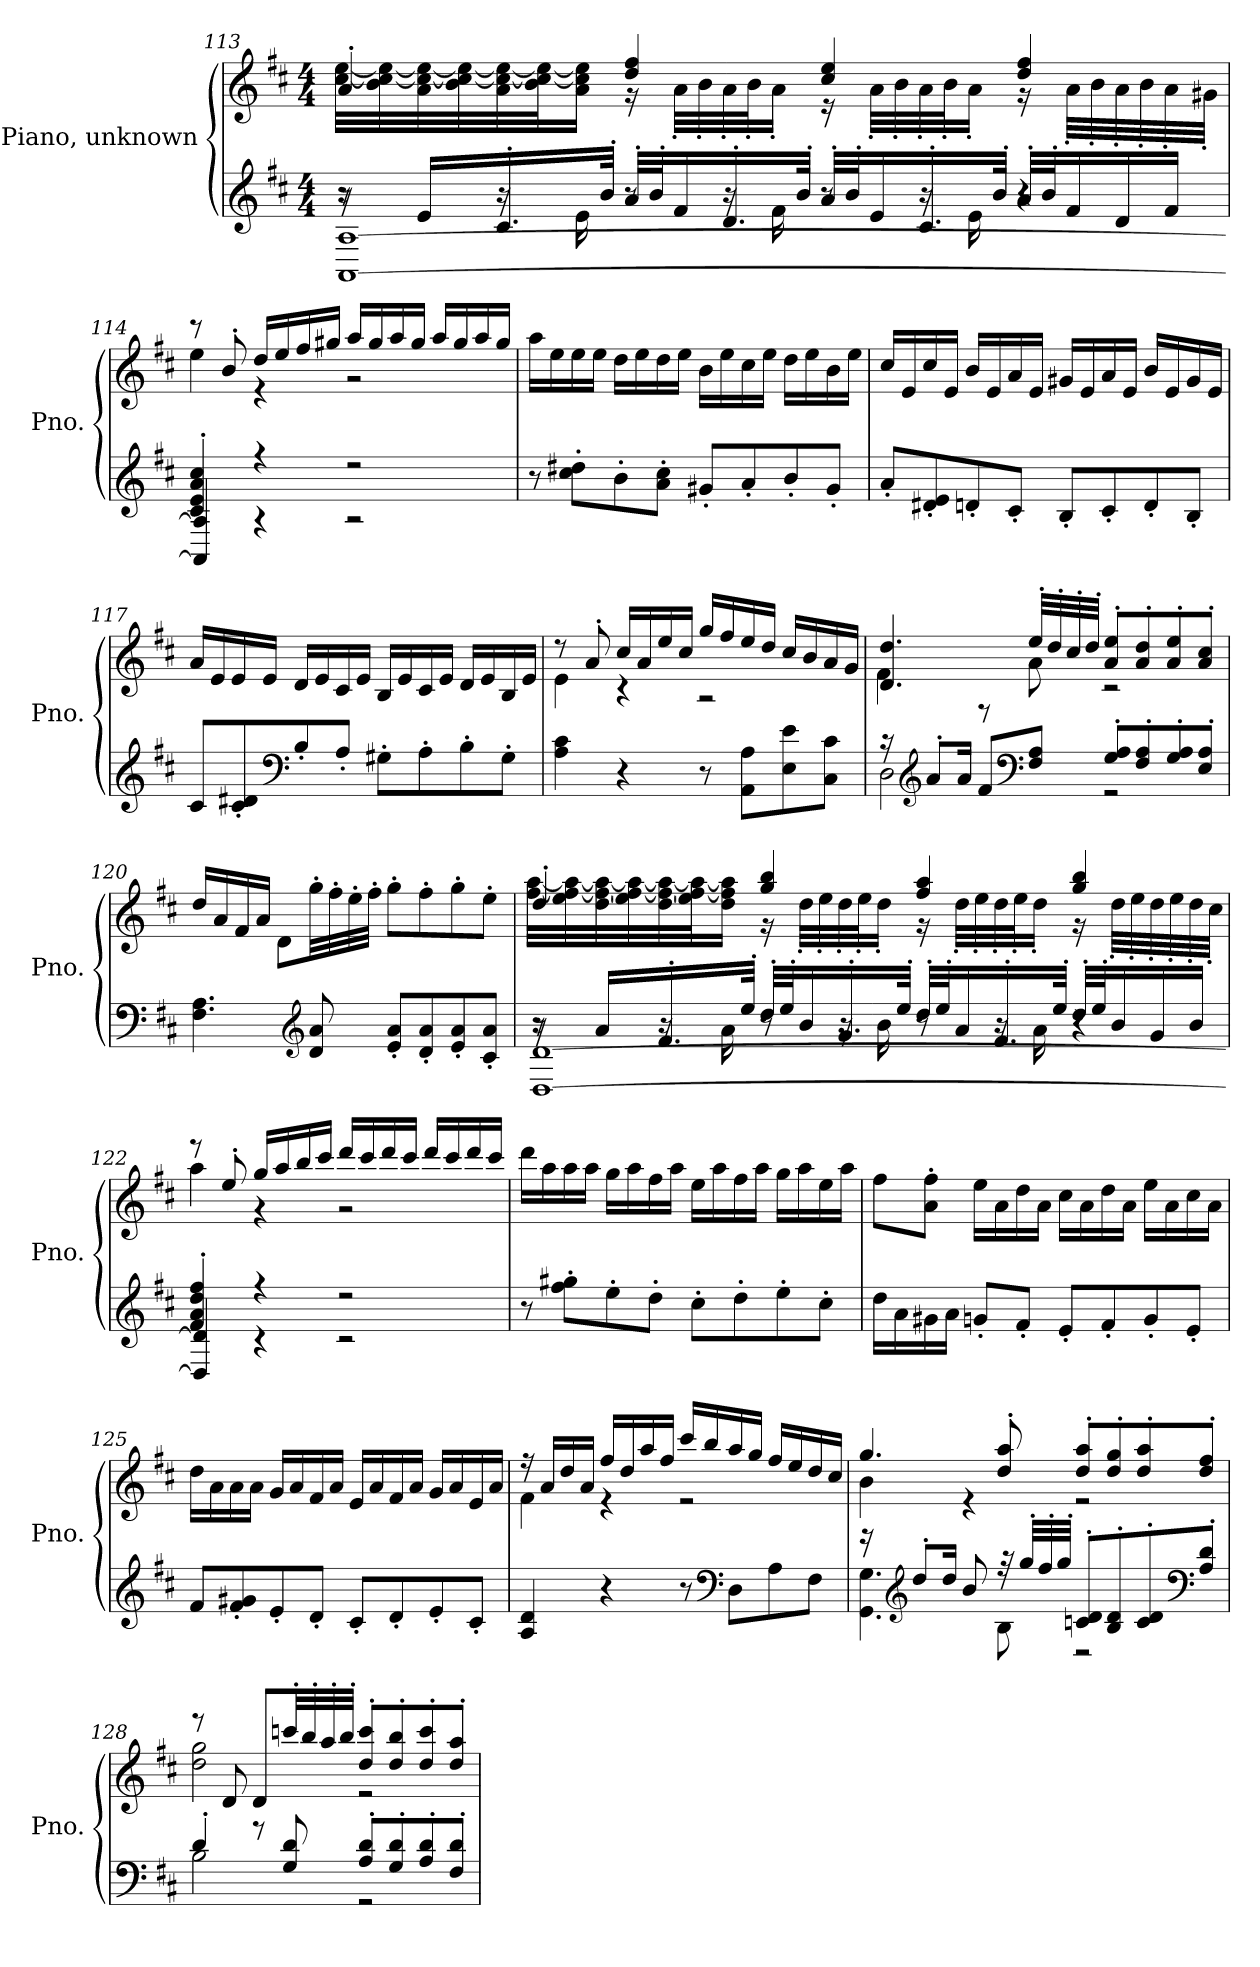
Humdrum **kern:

**kern	**kern
*part1	*part1
*staff2	*staff1
*I"Piano, unknown	*
*I'Pno.	*
!!LO:LB:g=z
*clefG2	*clefG2
*k[f#c#]	*k[f#c#]
*M4/4	*M4/4
=113	=113
*^	*^
*	*^	*	*
16r	8r	[1AA [1A	4a'/	[32cc#\ [32ee\LLL
.	.	.	.	32b\ 32cc#\_ 32ee\_
16e/LL	.	.	.	32a\ 32cc#\_ 32ee\_
.	.	.	.	32b\ 32cc#\_ 32ee\_
16.c#'/	16r	.	.	32a\ 32cc#\_ 32ee\_
.	.	.	.	32b\ 32cc#\_ 32ee\_J
.	16e\	.	.	16a\ 16cc#\] 16ee\]JJ
32b'/JJk	.	.	.	.
32a'/LLL	8r	.	4dd/ 4ff#/	16r
32b'/J	.	.	.	.
16f#/	.	.	.	32a'\LLL
.	.	.	.	32b'\
16.d'/	16r	.	.	32a'\
.	.	.	.	32b'\J
.	16f#\	.	.	16a'\JJ
32b'/JJk	.	.	.	.
32a'/LLL	8r	.	4cc#/ 4ee/	16r
32b'/J	.	.	.	.
16e/	.	.	.	32a'\LLL
.	.	.	.	32b'\
16.c#'/	16r	.	.	32a'\
.	.	.	.	32b'\J
.	16e\	.	.	16a'\JJ
32b'/JJk	.	.	.	.
32a'/LLL	4r	.	4dd/ 4ff#/	16r
32b'/J	.	.	.	.
16f#/	.	.	.	32a'\LLL
.	.	.	.	32b'\
16d/	.	.	.	32a'\
.	.	.	.	32b'\
16f#/JJ	.	.	.	32a'\
.	.	.	.	32g#X'\JJJ
*	*v	*v	*	*
!!LO:LB:g=z	!!
=114	=114	=114	=114
4c#/' 4e/' 4a/' 4cc#/'	4AA/] 4A/]	8r	4ee\
.	.	8b'/	.
4r	4r	16dd/LL	4r
.	.	16ee/	.
.	.	16ff#/	.
.	.	16gg#X/JJ	.
2r	2r	16aa/LL	2r
.	.	16gg#/	.
.	.	16aa/	.
.	.	16gg#/JJ	.
.	.	16aa/LL	.
.	.	16gg#/	.
.	.	16aa/	.
.	.	16gg#/JJ	.
*v	*v	*	*
*	*v	*v
=115	=115
8r	16aa\LL
.	16ee\
8cc#\' 8dd#X\'L	16ee\
.	16ee\JJ
8b'\	16dd\LL
.	16ee\
8a\' 8cc#\'J	16dd\
.	16ee\JJ
8g#X'/L	16b\LL
.	16ee\
8a'/	16cc#\
.	16ee\JJ
8b'/	16dd\LL
.	16ee\
8g#'/J	16b\
.	16ee\JJ
!!LO:LB:g=z
=116	=116
8a'/L	16cc#/LL
.	16e/
8d#X/' 8e/'	16cc#/
.	16e/JJ
8dn'/	16b/LL
.	16e/
8c#'/J	16a/
.	16e/JJ
8B'/L	16g#X/LL
.	16e/
8c#'/	16a/
.	16e/JJ
8d'/	16b/LL
.	16e/
8B'/J	16g#/
.	16e/JJ
=117	=117
8c#/L	16a/LL
.	16e/
8c#/' 8d#X/'	16e/
.	16e/JJ
*clefF4	*
8B'/	16d/LL
.	16e/
8A'/J	16c#/
.	16e/JJ
8G#X'\L	16B/LL
.	16e/
8A'\	16c#/
.	16e/JJ
8B'\	16d/LL
.	16e/
8G#'\J	16B/
.	16e/JJ
!!LO:PB:g=z
=118	=118
*	*^
4A\ 4c#\	8r	4e\
.	8a'/	.
4r	16cc#/LL	4r
.	16a/	.
.	16ee/	.
.	16cc#/JJ	.
8r	16gg/LL	2r
.	16ff#/	.
8AA\ 8A\L	16ee/	.
.	16dd/JJ	.
8E\ 8e\	16cc#/LL	.
.	16b/	.
8C#\ 8c#\J	16a/	.
.	16g/JJ	.
=119	=119	=119
*^	*	*
16r	2D\	4.d/ 4.dd/	4f#\
*clefG2	*	*	*
8a'/L	.	.	.
16a/Jk	.	.	.
8f#/L	.	.	8r
*clefF4	*	*	*
8F#/ 8A/J	.	32ee'/LLL	8a\
.	.	32dd'/	.
.	.	32cc#'/	.
.	.	32dd'/JJJ	.
8G/' 8A/'L	2r	8a/' 8ee/'L	2r
8F#/' 8A/'	.	8a/' 8dd/'	.
8G/' 8A/'	.	8a/' 8ee/'	.
8E/' 8A/'J	.	8a/' 8cc#/'J	.
*v	*v	*	*
*	*v	*v
=120	=120
4.F#\ 4.A\	16dd/LL
.	16a/
.	16f#/
.	16a/JJ
.	8d\L
*clefG2	*
8d/ 8a/	32gg'\LL
.	32ff#'\
.	32ee'\
.	32ff#'\JJJ
8e/' 8a/'L	8gg'\L
8d/' 8a/'	8ff#'\
8e/' 8a/'	8gg'\
8c#/' 8a/'J	8ee'\J
!!LO:LB:g=z
=121	=121
*^	*^
*	*^	*	*
16r	8r	[1D [1d	4dd'/	[32ff#\ [32aa\LLL
.	.	.	.	32ee\ 32ff#\_ 32aa\_
16a/LL	.	.	.	32dd\ 32ff#\_ 32aa\_
.	.	.	.	32ee\ 32ff#\_ 32aa\_
16.f#'/	16r	.	.	32dd\ 32ff#\_ 32aa\_
.	.	.	.	32ee\ 32ff#\_ 32aa\_J
.	16a\	.	.	16dd\ 16ff#\] 16aa\]JJ
32ee'/JJk	.	.	.	.
32dd'/LLL	8r	.	4gg/ 4bb/	16r
32ee'/J	.	.	.	.
16b/	.	.	.	32dd'\LLL
.	.	.	.	32ee'\
16.g'/	16r	.	.	32dd'\
.	.	.	.	32ee'\J
.	16b\	.	.	16dd'\JJ
32ee'/JJk	.	.	.	.
32dd'/LLL	8r	.	4ff#/ 4aa/	16r
32ee'/J	.	.	.	.
16a/	.	.	.	32dd'\LLL
.	.	.	.	32ee'\
16.f#'/	16r	.	.	32dd'\
.	.	.	.	32ee'\J
.	16a\	.	.	16dd'\JJ
32ee'/JJk	.	.	.	.
32dd'/LLL	4r	.	4gg/ 4bb/	16r
32ee'/J	.	.	.	.
16b/	.	.	.	32dd'\LLL
.	.	.	.	32ee'\
16g/	.	.	.	32dd'\
.	.	.	.	32ee'\
16b/JJ	.	.	.	32dd'\
.	.	.	.	32cc#'\JJJ
*	*v	*v	*	*
!!LO:LB:g=z	!!
=122	=122	=122	=122
4f#/' 4a/' 4dd/' 4ff#/'	4D/] 4d/]	8r	4aa\
.	.	8ee'/	.
4r	4r	16gg/LL	4r
.	.	16aa/	.
.	.	16bb/	.
.	.	16ccc#/JJ	.
2r	2r	16ddd/LL	2r
.	.	16ccc#/	.
.	.	16ddd/	.
.	.	16ccc#/JJ	.
.	.	16ddd/LL	.
.	.	16ccc#/	.
.	.	16ddd/	.
.	.	16ccc#/JJ	.
*v	*v	*	*
*	*v	*v
=123	=123
8r	16ddd\LL
.	16aa\
8ff#\' 8gg#X\'L	16aa\
.	16aa\JJ
8ee'\	16gg\LL
.	16aa\
8dd'\J	16ff#\
.	16aa\JJ
8cc#'\L	16ee\LL
.	16aa\
8dd'\	16ff#\
.	16aa\JJ
8ee'\	16gg\LL
.	16aa\
8cc#'\J	16ee\
.	16aa\JJ
!!LO:LB:g=z
=124	=124
16dd\LL	8ff#\L
16a\	.
16g#X\	8a\' 8ff#\'J
16a\JJ	.
8gn'/L	16ee\LL
.	16a\
8f#'/J	16dd\
.	16a\JJ
8e'/L	16cc#\LL
.	16a\
8f#'/	16dd\
.	16a\JJ
8g'/	16ee\LL
.	16a\
8e'/J	16cc#\
.	16a\JJ
=125	=125
8f#/L	16dd\LL
.	16a\
8f#/' 8g#X/'	16a\
.	16a\JJ
8e'/	16g/LL
.	16a/
8d'/J	16f#/
.	16a/JJ
8c#'/L	16e/LL
.	16a/
8d'/	16f#/
.	16a/JJ
8e'/	16g/LL
.	16a/
8c#'/J	16e/
.	16a/JJ
!!LO:LB:g=z
=126	=126
*	*^
4A/ 4d/	16r	4f#\
.	16a/LL	.
.	16dd/	.
.	16a/JJ	.
4r	16ff#/LL	4r
.	16dd/	.
.	16aa/	.
.	16ff#/JJ	.
8r	16ccc#/LL	2r
.	16bb/	.
*clefF4	*	*
8D\L	16aa/	.
.	16gg/JJ	.
8A\	16ff#/LL	.
.	16ee/	.
8F#\J	16dd/	.
.	16cc#/JJ	.
=127	=127	=127
*^	*	*
16r	4.GG\ 4.G\	4.gg/	4b\
*clefG2	*	*	*
8dd'/L	.	.	.
16dd/Jk	.	.	.
8b/	.	.	4r
32r	8B\	8dd/' 8aa/'	.
32gg'/LLL	.	.	.
32ff#'/	.	.	.
32gg'/JJJ	.	.	.
8cn/' 8d/'L	2r	8dd/' 8aa/'L	2r
8B/' 8d/'	.	8dd/' 8gg/'	.
8c/' 8d/'	.	8dd/' 8aa/'	.
*clefF4	*	*	*
8A/' 8d/'J	.	8dd/' 8ff#/'J	.
!!LO:LB:g=z	!!
=128	=128	=128	=128
4d'/	2B\	8r	2dd\ 2gg\
.	.	8d/	.
8r	.	8d/L	.
8G/ 8d/	.	32cccn'/LL	.
.	.	32bb'/	.
.	.	32aa'/	.
.	.	32bb'/JJJ	.
8A/' 8d/'L	2r	8dd/' 8ccc/'L	2r
8G/' 8d/'	.	8dd/' 8bb/'	.
8A/' 8d/'	.	8dd/' 8ccc/'	.
8F#/' 8d/'J	.	8dd/' 8aa/'J	.
*v	*v	*	*
*	*v	*v
=	=
*-	*-
